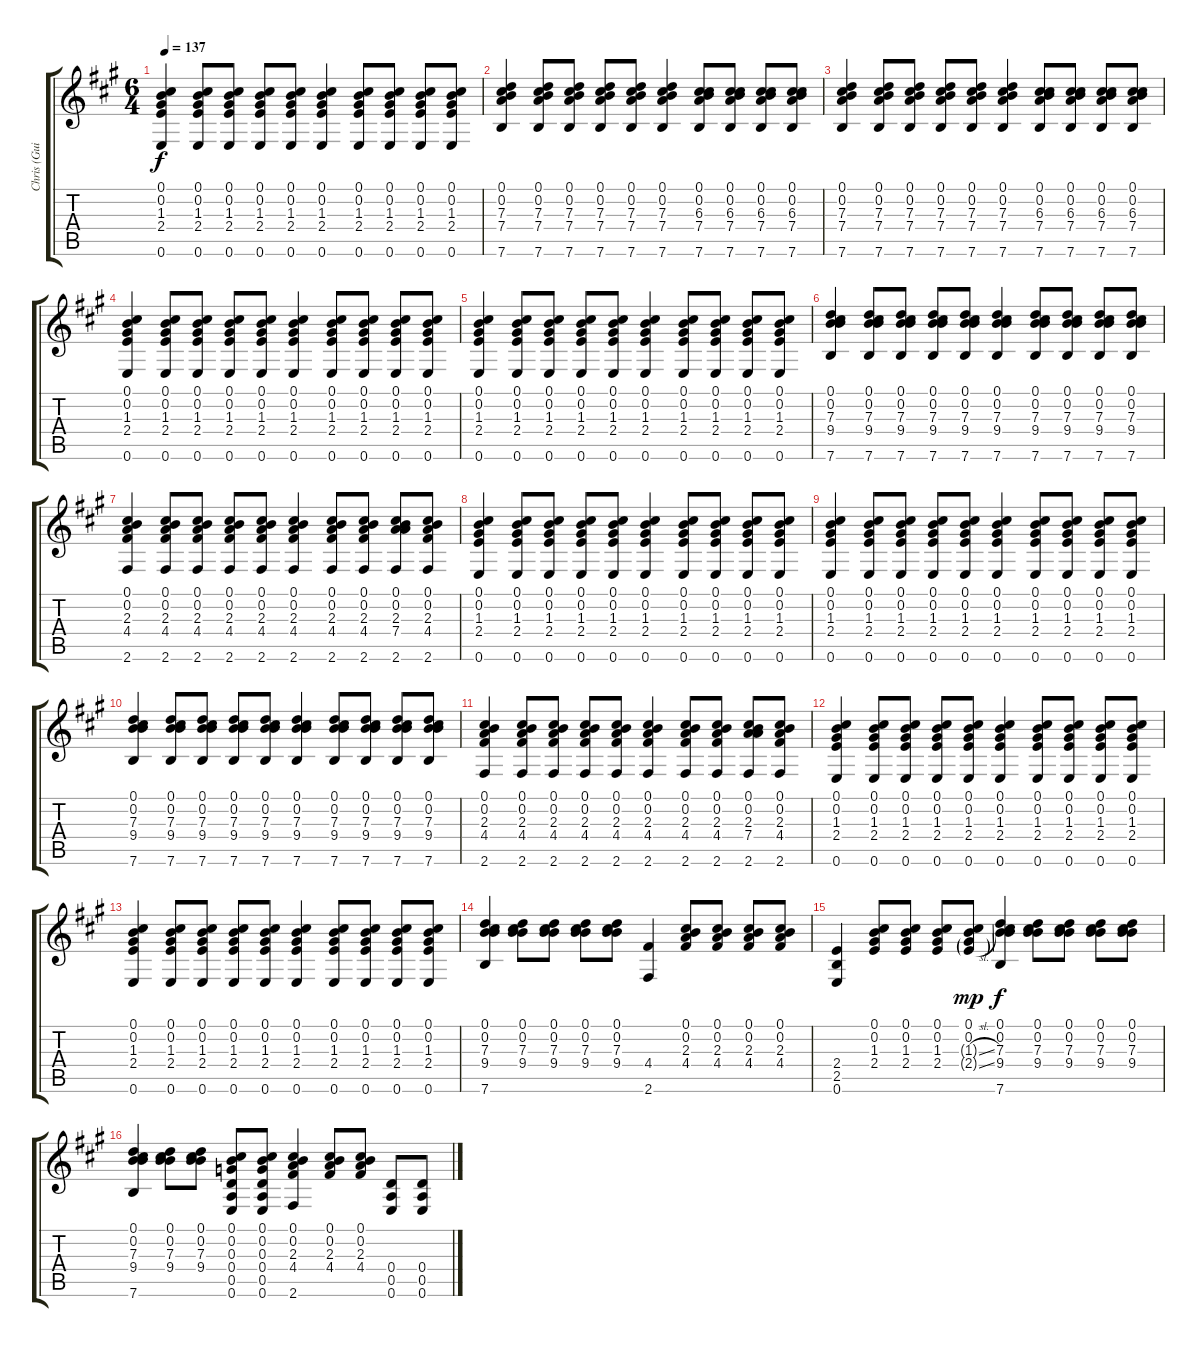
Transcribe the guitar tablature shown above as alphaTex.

\track ("Chris (Guitar)" "Chris (Gui") {instrument acousticguitarsteel}
\staff {score tabs}
\tuning (Db4 B3 G3 D3 A2 E2) {hide}
\ts (6 4)
\tempo 137
\clef g2
\ks a
(0.1 0.2 1.3 2.4 0.6).4{dy f} (0.1 0.2 1.3 2.4 0.6).8 (0.1 0.2 1.3 2.4 0.6).8 (0.1 0.2 1.3 2.4 0.6).8 (0.1 0.2 1.3 2.4 0.6).8 (0.1 0.2 1.3 2.4 0.6).4 (0.1 0.2 1.3 2.4 0.6).8 (0.1 0.2 1.3 2.4 0.6).8 (0.1 0.2 1.3 2.4 0.6).8 (0.1 0.2 1.3 2.4 0.6).8 |
(0.1 0.2 7.3 7.4 7.6).4 (0.1 0.2 7.3 7.4 7.6).8 (0.1 0.2 7.3 7.4 7.6).8 (0.1 0.2 7.3 7.4 7.6).8 (0.1 0.2 7.3 7.4 7.6).8 (0.1 0.2 7.3 7.4 7.6).4 (0.1 0.2 6.3 7.4 7.6).8 (0.1 0.2 6.3 7.4 7.6).8 (0.1 0.2 6.3 7.4 7.6).8 (0.1 0.2 6.3 7.4 7.6).8 |
(0.1 0.2 7.3 7.4 7.6).4 (0.1 0.2 7.3 7.4 7.6).8 (0.1 0.2 7.3 7.4 7.6).8 (0.1 0.2 7.3 7.4 7.6).8 (0.1 0.2 7.3 7.4 7.6).8 (0.1 0.2 7.3 7.4 7.6).4 (0.1 0.2 6.3 7.4 7.6).8 (0.1 0.2 6.3 7.4 7.6).8 (0.1 0.2 6.3 7.4 7.6).8 (0.1 0.2 6.3 7.4 7.6).8 |
(0.1 0.2 1.3 2.4 0.6).4 (0.1 0.2 1.3 2.4 0.6).8 (0.1 0.2 1.3 2.4 0.6).8 (0.1 0.2 1.3 2.4 0.6).8 (0.1 0.2 1.3 2.4 0.6).8 (0.1 0.2 1.3 2.4 0.6).4 (0.1 0.2 1.3 2.4 0.6).8 (0.1 0.2 1.3 2.4 0.6).8 (0.1 0.2 1.3 2.4 0.6).8 (0.1 0.2 1.3 2.4 0.6).8 |
(0.1 0.2 1.3 2.4 0.6).4 (0.1 0.2 1.3 2.4 0.6).8 (0.1 0.2 1.3 2.4 0.6).8 (0.1 0.2 1.3 2.4 0.6).8 (0.1 0.2 1.3 2.4 0.6).8 (0.1 0.2 1.3 2.4 0.6).4 (0.1 0.2 1.3 2.4 0.6).8 (0.1 0.2 1.3 2.4 0.6).8 (0.1 0.2 1.3 2.4 0.6).8 (0.1 0.2 1.3 2.4 0.6).8 |
(0.1 0.2 7.3 9.4 7.6).4 (0.1 0.2 7.3 9.4 7.6).8 (0.1 0.2 7.3 9.4 7.6).8 (0.1 0.2 7.3 9.4 7.6).8 (0.1 0.2 7.3 9.4 7.6).8 (0.1 0.2 7.3 9.4 7.6).4 (0.1 0.2 7.3 9.4 7.6).8 (0.1 0.2 7.3 9.4 7.6).8 (0.1 0.2 7.3 9.4 7.6).8 (0.1 0.2 7.3 9.4 7.6).8 |
(0.1 0.2 2.3 4.4 2.6).4 (0.1 0.2 2.3 4.4 2.6).8 (0.1 0.2 2.3 4.4 2.6).8 (0.1 0.2 2.3 4.4 2.6).8 (0.1 0.2 2.3 4.4 2.6).8 (0.1 0.2 2.3 4.4 2.6).4 (0.1 0.2 2.3 4.4 2.6).8 (0.1 0.2 2.3 4.4 2.6).8 (0.1 0.2 2.3 7.4 2.6).8 (0.1 0.2 2.3 4.4 2.6).8 |
(0.1 0.2 1.3 2.4 0.6).4 (0.1 0.2 1.3 2.4 0.6).8 (0.1 0.2 1.3 2.4 0.6).8 (0.1 0.2 1.3 2.4 0.6).8 (0.1 0.2 1.3 2.4 0.6).8 (0.1 0.2 1.3 2.4 0.6).4 (0.1 0.2 1.3 2.4 0.6).8 (0.1 0.2 1.3 2.4 0.6).8 (0.1 0.2 1.3 2.4 0.6).8 (0.1 0.2 1.3 2.4 0.6).8 |
(0.1 0.2 1.3 2.4 0.6).4 (0.1 0.2 1.3 2.4 0.6).8 (0.1 0.2 1.3 2.4 0.6).8 (0.1 0.2 1.3 2.4 0.6).8 (0.1 0.2 1.3 2.4 0.6).8 (0.1 0.2 1.3 2.4 0.6).4 (0.1 0.2 1.3 2.4 0.6).8 (0.1 0.2 1.3 2.4 0.6).8 (0.1 0.2 1.3 2.4 0.6).8 (0.1 0.2 1.3 2.4 0.6).8 |
(0.1 0.2 7.3 9.4 7.6).4 (0.1 0.2 7.3 9.4 7.6).8 (0.1 0.2 7.3 9.4 7.6).8 (0.1 0.2 7.3 9.4 7.6).8 (0.1 0.2 7.3 9.4 7.6).8 (0.1 0.2 7.3 9.4 7.6).4 (0.1 0.2 7.3 9.4 7.6).8 (0.1 0.2 7.3 9.4 7.6).8 (0.1 0.2 7.3 9.4 7.6).8 (0.1 0.2 7.3 9.4 7.6).8 |
(0.1 0.2 2.3 4.4 2.6).4 (0.1 0.2 2.3 4.4 2.6).8 (0.1 0.2 2.3 4.4 2.6).8 (0.1 0.2 2.3 4.4 2.6).8 (0.1 0.2 2.3 4.4 2.6).8 (0.1 0.2 2.3 4.4 2.6).4 (0.1 0.2 2.3 4.4 2.6).8 (0.1 0.2 2.3 4.4 2.6).8 (0.1 0.2 2.3 7.4 2.6).8 (0.1 0.2 2.3 4.4 2.6).8 |
(0.1 0.2 1.3 2.4 0.6).4 (0.1 0.2 1.3 2.4 0.6).8 (0.1 0.2 1.3 2.4 0.6).8 (0.1 0.2 1.3 2.4 0.6).8 (0.1 0.2 1.3 2.4 0.6).8 (0.1 0.2 1.3 2.4 0.6).4 (0.1 0.2 1.3 2.4 0.6).8 (0.1 0.2 1.3 2.4 0.6).8 (0.1 0.2 1.3 2.4 0.6).8 (0.1 0.2 1.3 2.4 0.6).8 |
(0.1 0.2 1.3 2.4 0.6).4 (0.1 0.2 1.3 2.4 0.6).8 (0.1 0.2 1.3 2.4 0.6).8 (0.1 0.2 1.3 2.4 0.6).8 (0.1 0.2 1.3 2.4 0.6).8 (0.1 0.2 1.3 2.4 0.6).4 (0.1 0.2 1.3 2.4 0.6).8 (0.1 0.2 1.3 2.4 0.6).8 (0.1 0.2 1.3 2.4 0.6).8 (0.1 0.2 1.3 2.4 0.6).8 |
(0.1 0.2 7.3 9.4 7.6).4 (0.1 0.2 7.3 9.4).8 (0.1 0.2 7.3 9.4).8 (0.1 0.2 7.3 9.4).8 (0.1 0.2 7.3 9.4).8 (4.4 2.6).4 (0.1 0.2 2.3 4.4).8 (0.1 0.2 2.3 4.4).8 (0.1 0.2 2.3 4.4).8 (0.1 0.2 2.3 4.4).8 |
(2.4 2.5 0.6).4 (0.1 0.2 1.3 2.4).8 (0.1 0.2 1.3 2.4).8 (0.1 0.2 1.3 2.4).8 (0.1 0.2 1.3{sl g} 2.4{sl g}).8{dy mp} (0.1 0.2 7.3 9.4 7.6).4{dy f} (0.1 0.2 7.3 9.4).8 (0.1 0.2 7.3 9.4).8 (0.1 0.2 7.3 9.4).8 (0.1 0.2 7.3 9.4).8 |
(0.1 0.2 7.3 9.4 7.6).4 (0.1 0.2 7.3 9.4).8 (0.1 0.2 7.3 9.4).8 (0.1 0.2 0.3 0.4 0.5 0.6).8 (0.1 0.2 0.3 0.4 0.5 0.6).8 (0.1 0.2 2.3 4.4 2.6).4 (0.1 0.2 2.3 4.4).8 (0.1 0.2 2.3 4.4).8 (0.4 0.5 0.6).8 (0.4 0.5 0.6).8
